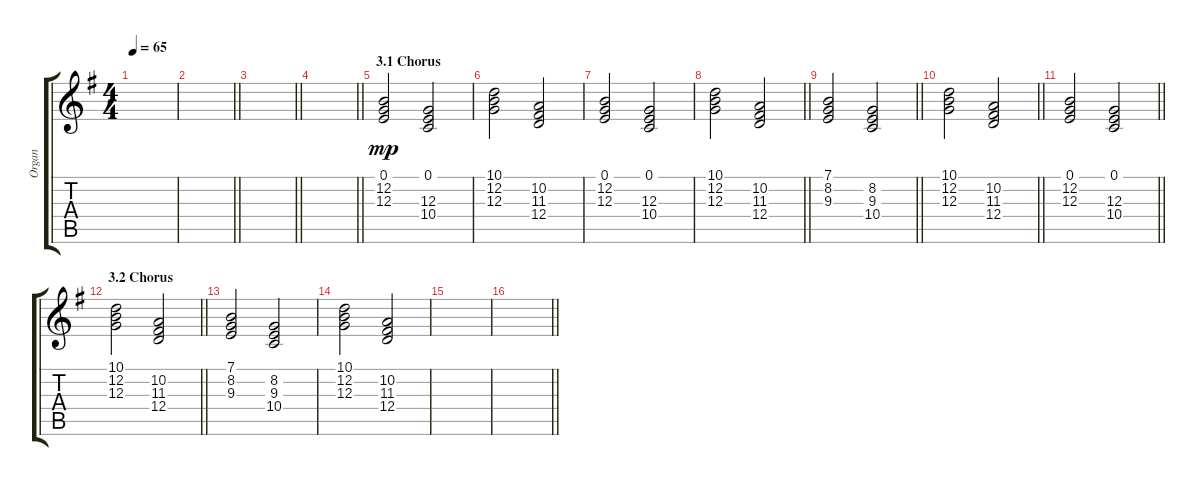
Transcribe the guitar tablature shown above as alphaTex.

\track ("Organ" "Organ") {instrument rockorgan}
\staff {score tabs}
\tuning (E4 B3 G3 D3 A2 E2) {hide}
\ts (4 4)
\tempo 65
\clef g2
\ks eminor
|
\barLineRight lightlight
|
\barLineRight lightlight
|
\barLineRight lightlight
|
\section ("" "3.1 Chorus")
(0.1 12.2 12.3).2{dy mp} (0.1 12.3 10.4).2 |
(10.1 12.2 12.3).2 (10.2 11.3 12.4).2 |
(0.1 12.2 12.3).2 (0.1 12.3 10.4).2 |
\barLineRight lightlight
(10.1 12.2 12.3).2 (10.2 11.3 12.4).2 |
\barLineRight lightlight
(7.1 8.2 9.3).2 (8.2 9.3 10.4).2 |
\barLineRight lightlight
(10.1 12.2 12.3).2 (10.2 11.3 12.4).2 |
\barLineRight lightlight
(0.1 12.2 12.3).2 (0.1 12.3 10.4).2 |
\section ("" "3.2 Chorus")
\barLineRight lightlight
(10.1 12.2 12.3).2 (10.2 11.3 12.4).2 |
(7.1 8.2 9.3).2 (8.2 9.3 10.4).2 |
(10.1 12.2 12.3).2 (10.2 11.3 12.4).2 |
|
\barLineRight lightlight
